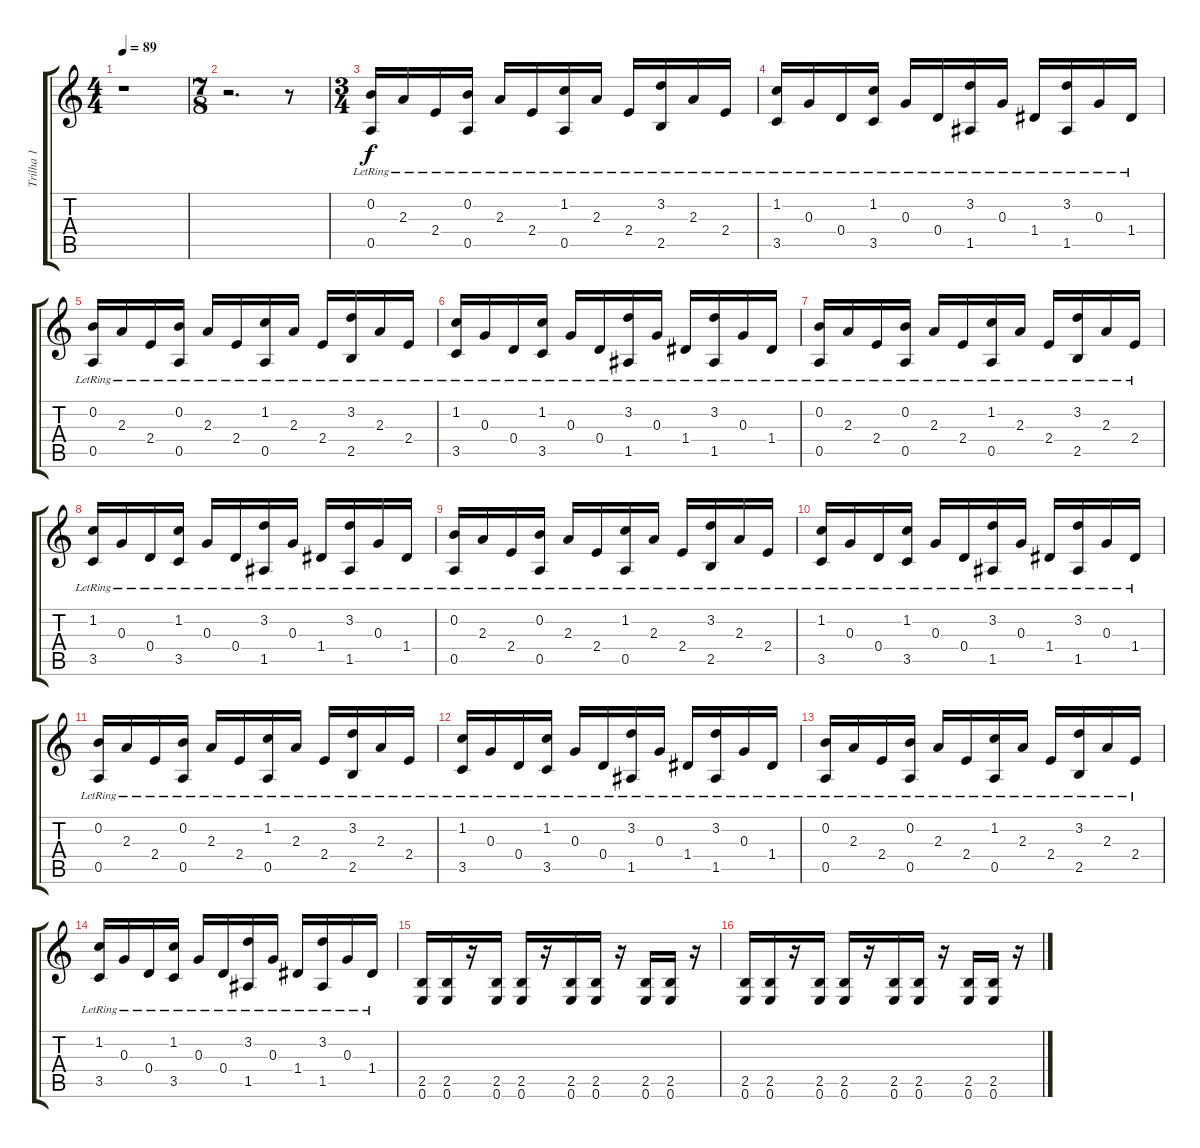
\track ("Trilha 1" "Trilha 1") {instrument distortionguitar}
\staff {score tabs}
\tuning (E4 B3 G3 D3 A2 E2) {hide}
\ts (4 4)
\tempo 89
\clef g2
\ks c
r.1{dy f} |
\ts (7 8)
r.2{d} r.8 |
\ts (3 4)
(0.2{lr} 0.5{lr}).16{instrument acousticguitarsteel} 2.3{lr}.16 2.4{lr}.16 (0.2{lr} 0.5{lr}).16 2.3{lr}.16 2.4{lr}.16 (1.2{lr} 0.5{lr}).16 2.3{lr}.16 2.4{lr}.16 (3.2{lr} 2.5{lr}).16 2.3{lr}.16 2.4{lr}.16 |
(1.2{lr} 3.5{lr}).16 0.3{lr}.16 0.4{lr}.16 (1.2{lr} 3.5{lr}).16 0.3{lr}.16 0.4{lr}.16 (3.2{lr} 1.5{lr}).16 0.3{lr}.16 1.4{lr}.16 (3.2{lr} 1.5{lr}).16 0.3{lr}.16 1.4{lr}.16 |
(0.2{lr} 0.5{lr}).16{instrument acousticguitarsteel} 2.3{lr}.16 2.4{lr}.16 (0.2{lr} 0.5{lr}).16 2.3{lr}.16 2.4{lr}.16 (1.2{lr} 0.5{lr}).16 2.3{lr}.16 2.4{lr}.16 (3.2{lr} 2.5{lr}).16 2.3{lr}.16 2.4{lr}.16 |
(1.2{lr} 3.5{lr}).16 0.3{lr}.16 0.4{lr}.16 (1.2{lr} 3.5{lr}).16 0.3{lr}.16 0.4{lr}.16 (3.2{lr} 1.5{lr}).16 0.3{lr}.16 1.4{lr}.16 (3.2{lr} 1.5{lr}).16 0.3{lr}.16 1.4{lr}.16 |
(0.2{lr} 0.5{lr}).16{instrument acousticguitarsteel} 2.3{lr}.16 2.4{lr}.16 (0.2{lr} 0.5{lr}).16 2.3{lr}.16 2.4{lr}.16 (1.2{lr} 0.5{lr}).16 2.3{lr}.16 2.4{lr}.16 (3.2{lr} 2.5{lr}).16 2.3{lr}.16 2.4{lr}.16 |
(1.2{lr} 3.5{lr}).16 0.3{lr}.16 0.4{lr}.16 (1.2{lr} 3.5{lr}).16 0.3{lr}.16 0.4{lr}.16 (3.2{lr} 1.5{lr}).16 0.3{lr}.16 1.4{lr}.16 (3.2{lr} 1.5{lr}).16 0.3{lr}.16 1.4{lr}.16 |
(0.2{lr} 0.5{lr}).16{instrument acousticguitarsteel} 2.3{lr}.16 2.4{lr}.16 (0.2{lr} 0.5{lr}).16 2.3{lr}.16 2.4{lr}.16 (1.2{lr} 0.5{lr}).16 2.3{lr}.16 2.4{lr}.16 (3.2{lr} 2.5{lr}).16 2.3{lr}.16 2.4{lr}.16 |
(1.2{lr} 3.5{lr}).16 0.3{lr}.16 0.4{lr}.16 (1.2{lr} 3.5{lr}).16 0.3{lr}.16 0.4{lr}.16 (3.2{lr} 1.5{lr}).16 0.3{lr}.16 1.4{lr}.16 (3.2{lr} 1.5{lr}).16 0.3{lr}.16 1.4{lr}.16 |
(0.2{lr} 0.5{lr}).16{instrument acousticguitarsteel} 2.3{lr}.16 2.4{lr}.16 (0.2{lr} 0.5{lr}).16 2.3{lr}.16 2.4{lr}.16 (1.2{lr} 0.5{lr}).16 2.3{lr}.16 2.4{lr}.16 (3.2{lr} 2.5{lr}).16 2.3{lr}.16 2.4{lr}.16 |
(1.2{lr} 3.5{lr}).16 0.3{lr}.16 0.4{lr}.16 (1.2{lr} 3.5{lr}).16 0.3{lr}.16 0.4{lr}.16 (3.2{lr} 1.5{lr}).16 0.3{lr}.16 1.4{lr}.16 (3.2{lr} 1.5{lr}).16 0.3{lr}.16 1.4{lr}.16 |
(0.2{lr} 0.5{lr}).16{instrument acousticguitarsteel} 2.3{lr}.16 2.4{lr}.16 (0.2{lr} 0.5{lr}).16 2.3{lr}.16 2.4{lr}.16 (1.2{lr} 0.5{lr}).16 2.3{lr}.16 2.4{lr}.16 (3.2{lr} 2.5{lr}).16 2.3{lr}.16 2.4{lr}.16 |
(1.2{lr} 3.5{lr}).16 0.3{lr}.16 0.4{lr}.16 (1.2{lr} 3.5{lr}).16 0.3{lr}.16 0.4{lr}.16 (3.2{lr} 1.5{lr}).16 0.3{lr}.16 1.4{lr}.16 (3.2{lr} 1.5{lr}).16 0.3{lr}.16 1.4{lr}.16 |
(2.5 0.6).16{instrument distortionguitar} (2.5 0.6).16 r.16 (2.5 0.6).16 (2.5 0.6).16 r.16 (2.5 0.6).16 (2.5 0.6).16 r.16 (2.5 0.6).16 (2.5 0.6).16 r.16 |
(2.5 0.6).16{instrument distortionguitar} (2.5 0.6).16 r.16 (2.5 0.6).16 (2.5 0.6).16 r.16 (2.5 0.6).16 (2.5 0.6).16 r.16 (2.5 0.6).16 (2.5 0.6).16 r.16
